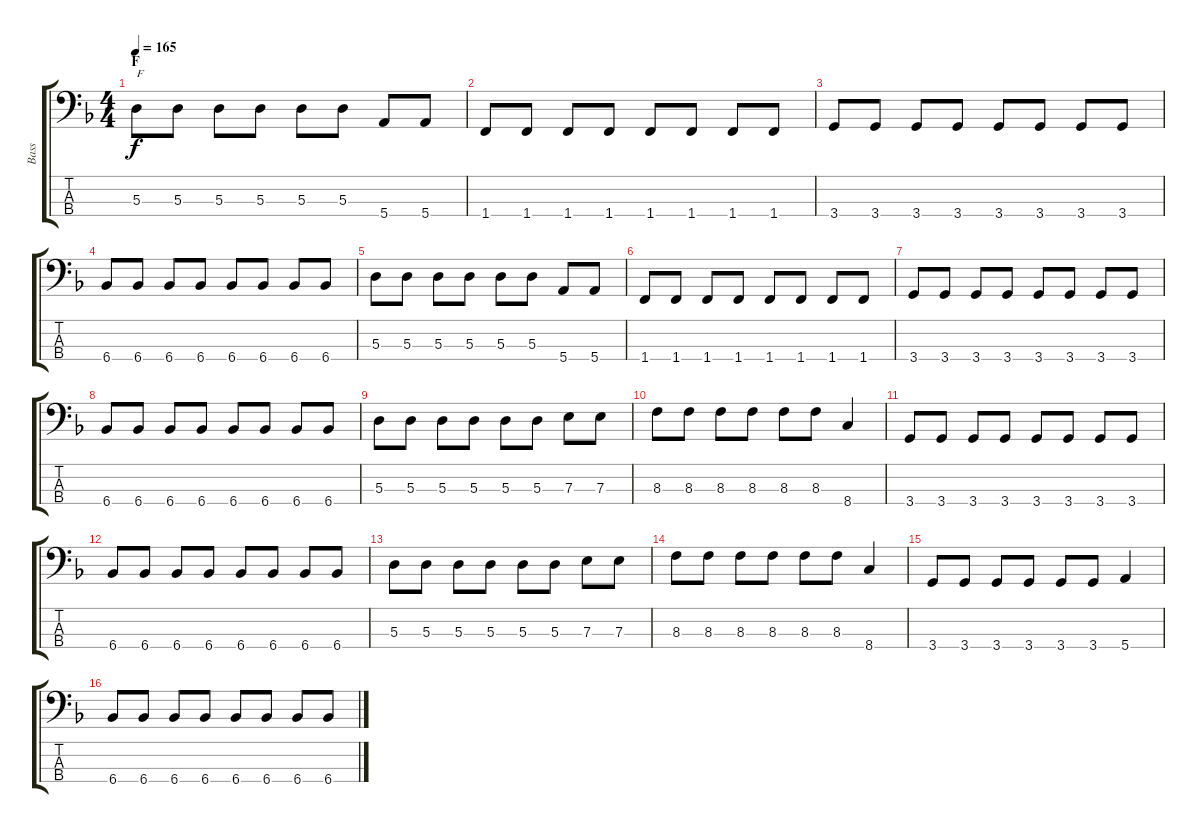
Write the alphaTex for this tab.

\track ("Bass" "Bass") {instrument electricbasspick}
\staff {score tabs}
\tuning (G2 D2 A1 E1) {hide}
\ts (4 4)
\section ("" "F")
\tempo 165
\clef f4
\ks f
5.3.8{txt "F" dy f} 5.3.8 5.3.8 5.3.8 5.3.8 5.3.8 5.4.8 5.4.8 |
1.4.8 1.4.8 1.4.8 1.4.8 1.4.8 1.4.8 1.4.8 1.4.8 |
3.4.8 3.4.8 3.4.8 3.4.8 3.4.8 3.4.8 3.4.8 3.4.8 |
6.4.8 6.4.8 6.4.8 6.4.8 6.4.8 6.4.8 6.4.8 6.4.8 |
5.3.8 5.3.8 5.3.8 5.3.8 5.3.8 5.3.8 5.4.8 5.4.8 |
1.4.8 1.4.8 1.4.8 1.4.8 1.4.8 1.4.8 1.4.8 1.4.8 |
3.4.8 3.4.8 3.4.8 3.4.8 3.4.8 3.4.8 3.4.8 3.4.8 |
6.4.8 6.4.8 6.4.8 6.4.8 6.4.8 6.4.8 6.4.8 6.4.8 |
5.3.8 5.3.8 5.3.8 5.3.8 5.3.8 5.3.8 7.3.8 7.3.8 |
8.3.8 8.3.8 8.3.8 8.3.8 8.3.8 8.3.8 8.4.4 |
3.4.8 3.4.8 3.4.8 3.4.8 3.4.8 3.4.8 3.4.8 3.4.8 |
6.4.8 6.4.8 6.4.8 6.4.8 6.4.8 6.4.8 6.4.8 6.4.8 |
5.3.8 5.3.8 5.3.8 5.3.8 5.3.8 5.3.8 7.3.8 7.3.8 |
8.3.8 8.3.8 8.3.8 8.3.8 8.3.8 8.3.8 8.4.4 |
3.4.8 3.4.8 3.4.8 3.4.8 3.4.8 3.4.8 5.4.4 |
6.4.8 6.4.8 6.4.8 6.4.8 6.4.8 6.4.8 6.4.8 6.4.8
